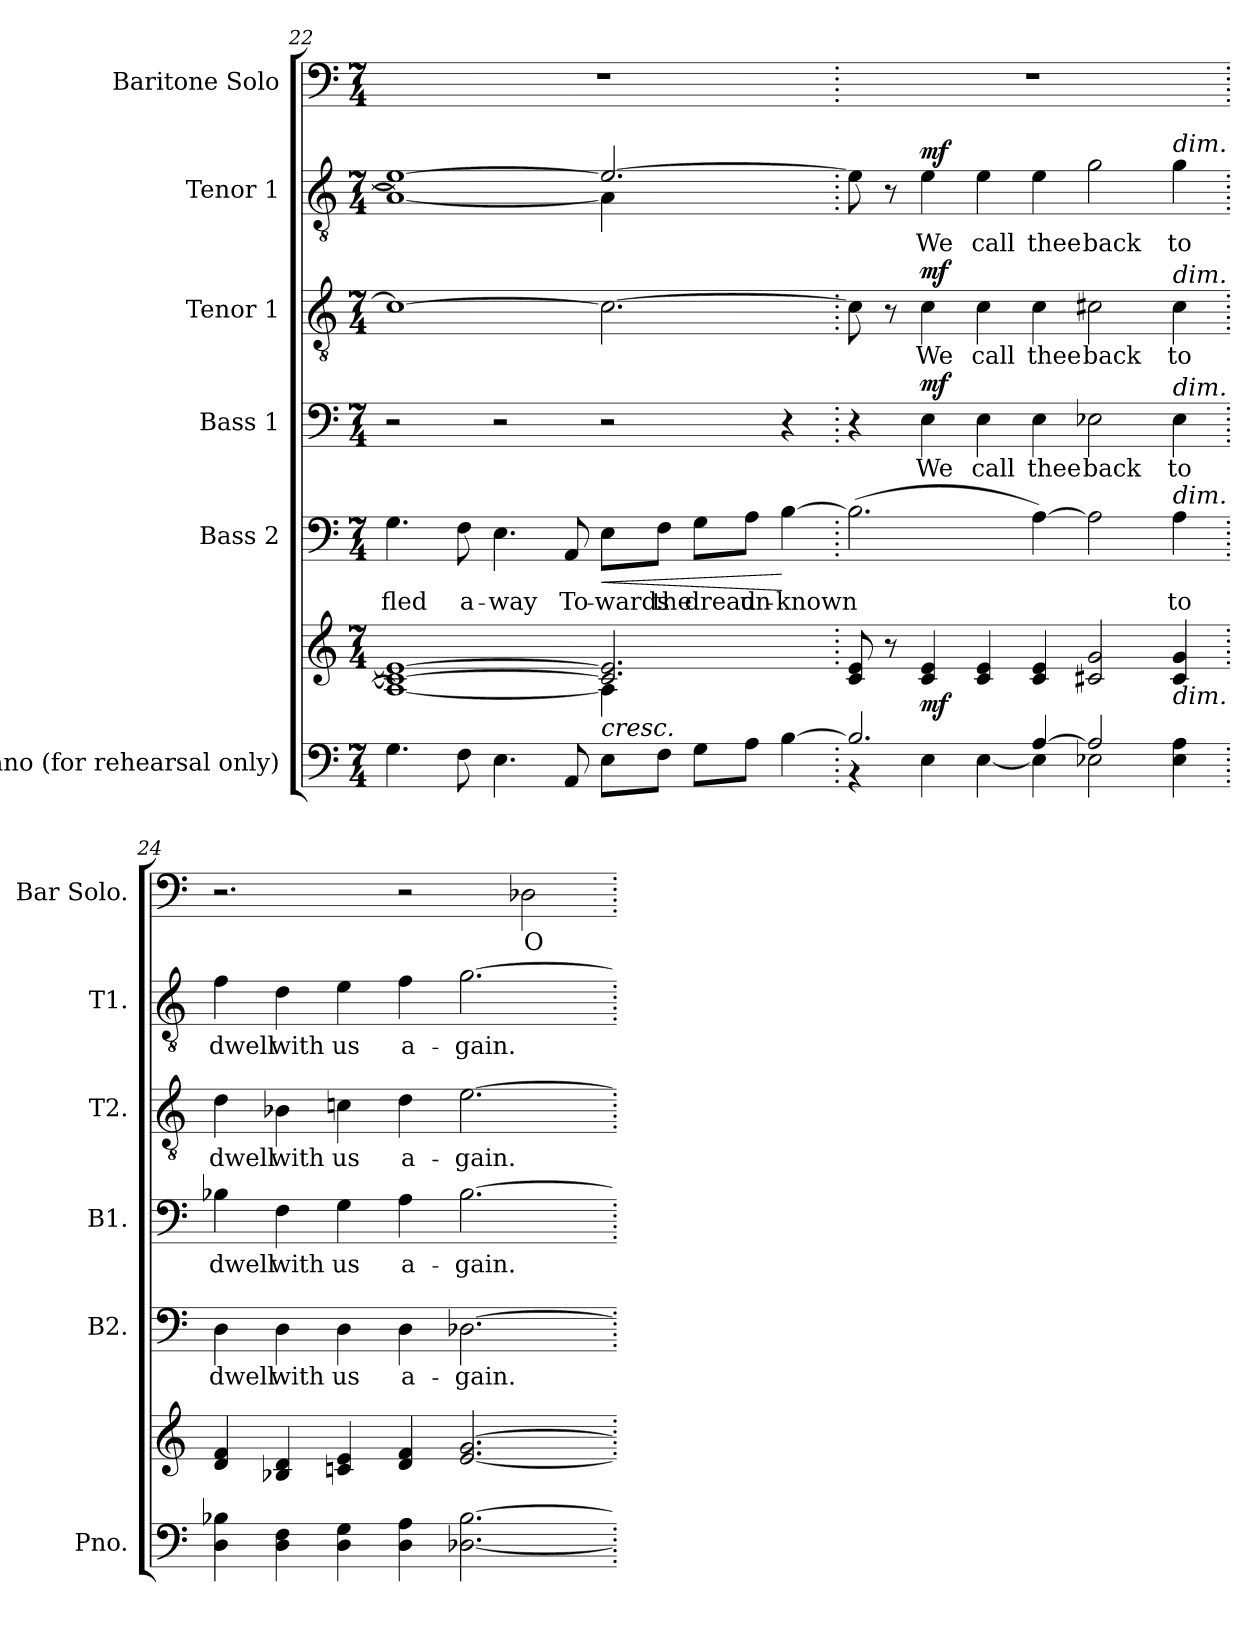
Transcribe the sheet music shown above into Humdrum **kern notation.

**kern	**kern	**dynam	**kern	**text	**dynam	**kern	**text	**dynam	**kern	**text	**dynam	**kern	**text	**dynam	**kern	**text
*part6	*part6	*part6	*part5	*part5	*part5	*part4	*part4	*part4	*part3	*part3	*part3	*part2	*part2	*part2	*part1	*part1
*staff7	*staff6	*staff6/7	*staff5	*staff5	*staff5	*staff4	*staff4	*staff4	*staff3	*staff3	*staff3	*staff2	*staff2	*staff2	*staff1	*staff1
*I"Piano (for rehearsal only)	*	*	*I"Bass 2	*	*	*I"Bass 1	*	*	*I"Tenor 1	*	*	*I"Tenor 1	*	*	*I"Baritone Solo	*
*I'Pno.	*	*	*I'B2.	*	*	*I'B1.	*	*	*I'T2.	*	*	*I'T1.	*	*	*I'Bar  Solo.	*
*clefF4	*clefG2	*	*clefF4	*	*	*clefF4	*	*	*clefGv2	*	*	*clefGv2	*	*	*clefF4	*
*	*	*	*	*	*	*	*	*	*ITrd7c12	*	*	*ITrd7c12	*	*	*	*
*k[]	*k[]	*	*k[]	*	*	*k[]	*	*	*k[]	*	*	*k[]	*	*	*k[]	*
*C:	*C:	*	*C:	*	*	*C:	*	*	*C:	*	*	*C:	*	*	*C:	*
*M7/4	*M7/4	*	*M7/4	*	*	*M7/4	*	*	*M7/4	*	*	*M7/4	*	*	*M7/4	*
=22	=22	=22	=22	=22	=22	=22	=22	=22	=22	=22	=22	=22	=22	=22	=22	=22
*	*^	*	*	*	*	*	*	*	*	*	*	*	*	*	*	*
!	!	!	!	!	!LO:LY:b:color=#000000	!	!	!	!	!	!	!	!	!	!	!LO:N:vis=1	!
*	*	*	*	*	*	*	*	*	*	*	*	*	*^	*	*	*	*
4.Gi\	1ci_< 1ei_>	1Ai_<	.	4.Gi\	fled	.	2r	.	.	1Ci_>	.	.	1Ei_>	1AAi_<	.	.	1..r	.
!	!	!	!	!	!LO:LY:b:color=#000000	!	!	!	!	!	!	!	!	!	!	!	!	!
8Fi\	.	.	[	8Fi\	a-	.	.	.	.	.	.	.	.	.	.	.	.	.
!	!	!	!	!	!LO:LY:b:color=#000000	!	!	!	!	!	!	!	!	!	!	!	!	!
4.Ei\	.	.	.	4.Ei\	-way	.	2r	.	.	.	.	.	.	.	.	.	.	.
!	!	!	!	!	!LO:LY:b:color=#000000	!	!	!	!	!	!	!	!	!	!	!	!	!
8AAi/	.	.	.	8AAi/	To-	.	.	.	.	.	.	.	.	.	.	.	.	.
!	!	!	!LO:HP:b	!	!	!	!	!	!	!	!	!	!	!	!	!	!	!
!	!	!	!	!	!LO:LY:b:color=#000000	!LO:HP:b	!	!	!	!	!	!	!	!	!	!	!	!
8Ei\L	2.ci/] 2.ei]	4Ai\]	<	8Ei\L	-wards	<	2r	.	.	2.Ci\_>	.	.	2.Ei/_>	4AAi\]	.	.	.	.
!	!	!	!	!	!LO:LY:b:color=#000000	!	!	!	!	!	!	!	!	!	!	!	!	!
8Fi\J	.	.	.	8Fi\J	the	.	.	.	.	.	.	.	.	.	.	.	.	.
!	!	!	!	!	!LO:LY:b:color=#000000	!	!	!	!	!	!	!	!	!	!	!	!	!
8Gi\L	.	2ryy	.	8Gi\L	dread	.	.	.	.	.	.	.	.	2ryy	.	.	.	.
!	!	!	!	!	!LO:LY:b:color=#000000	!	!	!	!	!	!	!	!	!	!	!	!	!
8Ai\J	.	.	.	8Ai\J	un-	.	.	.	.	.	.	.	.	.	.	.	.	.
!	!	!	!	!	!LO:LY:b:color=#000000	!	!	!	!	!	!	!	!	!	!	!	!	!
[>4Bi\	.	.	.	[>4Bi\	-known	[	4r	.	.	.	.	.	.	.	.	.	.	.
*	*v	*v	*	*	*	*	*	*	*	*	*	*	*v	*v	*	*	*	*
!!LO:PB:g=z
=23.	=23.	=23.	=23.	=23.	=23.	=23.	=23.	=23.	=23.	=23.	=23.	=23.	=23.	=23.	=23.	=23.
*^	*	*	*	*	*	*	*	*	*	*	*	*	*	*	*	*
!	!	!	!	!	!	!	!	!	!	!	!	!	!	!	!	!LO:N:vis=1	!
2.Bi/]	4r	8ci/ 8ei	.	(2.Bi\]	.	.	4r	.	.	8Ci\]	.	.	8Ei\]	.	.	1..r	.
.	.	8r	.	.	.	.	.	.	.	8r	.	.	8r	.	.	.	.
!	!	!	!	!	!	!	!	!LO:LY:b:color=#000000	!	!	!	!	!	!	!	!	!
!	!	!	!	!	!	!	!	!	!	!	!LO:LY:b:color=#000000	!	!	!	!	!	!
!	!	!	!	!	!	!	!	!	!	!	!	!	!	!LO:LY:b:color=#000000	!	!	!
.	4Ei\	4ci/ 4ei	mf	.	.	.	4Ei\	We	mf	4Ci\	We	mf	4Ei\	We	mf	.	.
!	!	!	!	!	!	!	!	!LO:LY:b:color=#000000	!	!	!	!	!	!	!	!	!
!	!	!	!	!	!	!	!	!	!	!	!LO:LY:b:color=#000000	!	!	!	!	!	!
!	!	!	!	!	!	!	!	!	!	!	!	!	!	!LO:LY:b:color=#000000	!	!	!
.	[<4Ei\	4ci/ 4ei	.	.	.	.	4Ei\	call	.	4Ci\	call	.	4Ei\	call	.	.	.
!	!	!	!	!	!	!	!	!LO:LY:b:color=#000000	!	!	!	!	!	!	!	!	!
!	!	!	!	!	!	!	!	!	!	!	!LO:LY:b:color=#000000	!	!	!	!	!	!
!	!	!	!	!	!	!	!	!	!	!	!	!	!	!LO:LY:b:color=#000000	!	!	!
[>4Ai/	4Ei\]	4ci/ 4ei	.	[>4Ai\)	.	.	4Ei\	thee	.	4Ci\	thee	.	4Ei\	thee	.	.	.
!	!	!	!	!	!	!	!	!LO:LY:b:color=#000000	!	!	!	!	!	!	!	!	!
!	!	!	!	!	!	!	!	!	!	!	!LO:LY:b:color=#000000	!	!	!	!	!	!
!	!	!	!	!	!	!	!	!	!	!	!	!	!	!LO:LY:b:color=#000000	!	!	!
2Ai/]	2E-Xi\	2c#Xi/ 2gi	.	2Ai\]	.	.	2E-Xi\	back	.	2C#Xi\	back	.	2Gi\	back	.	.	.
!	!	!	!	!	!LO:LY:b:color=#000000	!	!	!	!	!	!	!	!	!	!	!	!
!	!	!	!	!	!	!	!	!LO:LY:b:color=#000000	!	!	!	!	!	!	!	!	!
!	!	!	!	!	!	!	!	!	!	!	!LO:LY:b:color=#000000	!	!	!	!	!	!
!	!	!	!	!	!	!	!	!	!	!	!	!	!LO:TX:a:i:t=dim.	!	!	!	!
!	!	!	!	!	!	!	!	!	!	!LO:TX:a:i:t=dim.	!	!	!	!	!	!	!
!	!	!	!	!	!	!	!LO:TX:a:i:t=dim.	!	!	!	!	!	!	!	!	!	!
!	!	!	!	!LO:TX:a:i:t=dim.	!	!	!	!	!	!	!	!	!	!	!	!	!
!	!	!LO:TX:b:i:t=dim.	!	!	!	!	!	!	!	!	!	!	!	!	!	!	!
!	!	!	!	!	!	!	!	!	!	!	!	!	!	!LO:LY:b:color=#000000	!	!	!
4ryy	4E-i\ 4Ai	4c#i/ 4gi	.	4Ai\	to	.	4E-i\	to	.	4C#i\	to	.	4Gi\	to	.	.	.
*v	*v	*	*	*	*	*	*	*	*	*	*	*	*	*	*	*	*
=24.	=24.	=24.	=24.	=24.	=24.	=24.	=24.	=24.	=24.	=24.	=24.	=24.	=24.	=24.	=24.	=24.
*^	*	*	*	*	*	*	*	*	*	*	*	*	*	*	*	*
!	!	!	!	!	!LO:LY:b:color=#000000	!	!	!	!	!	!	!	!	!	!	!	!
*v	*v	*	*	*	*	*	*	*	*	*	*	*	*	*	*	*	*
*^	*	*	*	*	*	*	*	*	*	*	*	*	*	*	*	*
!	!	!	!	!	!	!	!	!LO:LY:b:color=#000000	!	!	!	!	!	!	!	!	!
*v	*v	*	*	*	*	*	*	*	*	*	*	*	*	*	*	*	*
*^	*	*	*	*	*	*	*	*	*	*	*	*	*	*	*	*
!	!	!	!	!	!	!	!	!	!	!	!LO:LY:b:color=#000000	!	!	!	!	!	!
*v	*v	*	*	*	*	*	*	*	*	*	*	*	*	*	*	*	*
*^	*	*	*	*	*	*	*	*	*	*	*	*	*	*	*	*
!	!	!	!	!	!	!	!	!	!	!	!	!	!	!LO:LY:b:color=#000000	!	!	!
*v	*v	*	*	*	*	*	*	*	*	*	*	*	*	*	*	*	*
4Di\ 4B-Xi	4di/ 4fi	.	4Di\	dwell	.	4B-Xi\	dwell	.	4Di\	dwell	.	4Fi\	dwell	.	2.r	.
!	!	!	!	!LO:LY:b:color=#000000	!	!	!	!	!	!	!	!	!	!	!	!
!	!	!	!	!	!	!	!LO:LY:b:color=#000000	!	!	!	!	!	!	!	!	!
!	!	!	!	!	!	!	!	!	!	!LO:LY:b:color=#000000	!	!	!	!	!	!
!	!	!	!	!	!	!	!	!	!	!	!	!	!LO:LY:b:color=#000000	!	!	!
4Di\ 4Fi	4B-Xi/ 4di	.	4Di\	with	.	4Fi\	with	.	4BB-Xi\	with	.	4Di\	with	.	.	.
!	!	!	!	!LO:LY:b:color=#000000	!	!	!	!	!	!	!	!	!	!	!	!
!	!	!	!	!	!	!	!LO:LY:b:color=#000000	!	!	!	!	!	!	!	!	!
!	!	!	!	!	!	!	!	!	!	!LO:LY:b:color=#000000	!	!	!	!	!	!
!	!	!	!	!	!	!	!	!	!	!	!	!	!LO:LY:b:color=#000000	!	!	!
4Di\ 4Gi	4cni/ 4ei	.	4Di\	us	.	4Gi\	us	.	4Cni\	us	.	4Ei\	us	.	.	.
!	!	!	!	!LO:LY:b:color=#000000	!	!	!	!	!	!	!	!	!	!	!	!
!	!	!	!	!	!	!	!LO:LY:b:color=#000000	!	!	!	!	!	!	!	!	!
!	!	!	!	!	!	!	!	!	!	!LO:LY:b:color=#000000	!	!	!	!	!	!
!	!	!	!	!	!	!	!	!	!	!	!	!	!LO:LY:b:color=#000000	!	!	!
4Di\ 4Ai	4di/ 4fi	.	4Di\	a-	.	4Ai\	a-	.	4Di\	a-	.	4Fi\	a-	.	2r	.
!	!	!	!	!LO:LY:b:color=#000000	!	!	!	!	!	!	!	!	!	!	!	!
!	!	!	!	!	!	!	!LO:LY:b:color=#000000	!	!	!	!	!	!	!	!	!
!	!	!	!	!	!	!	!	!	!	!LO:LY:b:color=#000000	!	!	!	!	!	!
!	!	!	!	!	!	!	!	!	!	!	!	!	!LO:LY:b:color=#000000	!	!	!
[<2.D-Xi\ [>2.B-i	[<2.ei/ [>2.gi	.	[<2.D-Xi\	-gain.	.	[>2.B-i\	-gain.	.	[>2.Ei\	-gain.	.	[>2.Gi\	-gain.	.	.	.
!	!	!	!	!	!	!	!	!	!	!	!	!	!	!	!	!LO:LY:b:color=#000000
.	.	.	.	.	.	.	.	.	.	.	.	.	.	.	2D-Xi\	O
=.	=.	=.	=.	=.	=.	=.	=.	=.	=.	=.	=.	=.	=.	=.	=.	=.
*-	*-	*-	*-	*-	*-	*-	*-	*-	*-	*-	*-	*-	*-	*-	*-	*-
